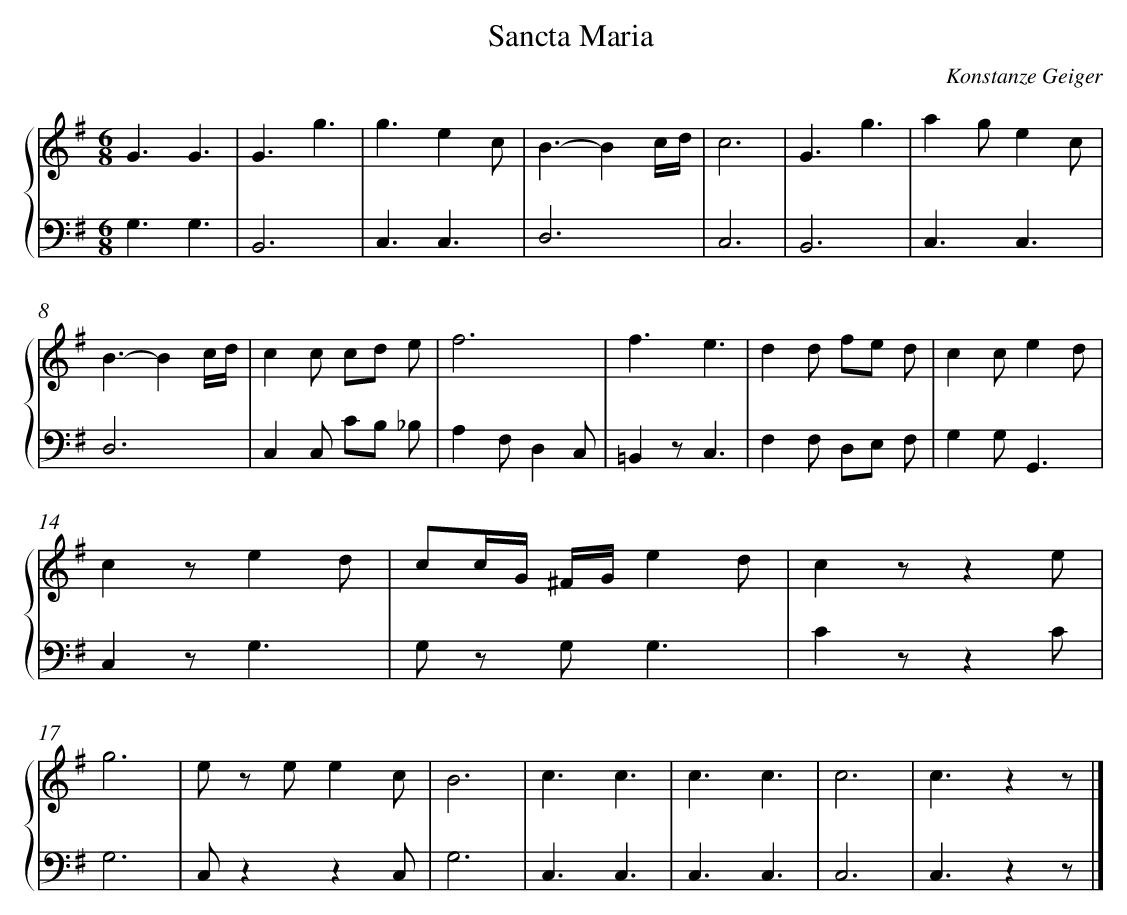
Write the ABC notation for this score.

X:1
T: Sancta Maria
C: Konstanze Geiger
L: 1/4
M: 6/8
%%staves {1 2}
V: 1
V: 2 clef=bass
K: G
[V:1] G3/G3/ |
[V:2] G,3/G,3/ |
[V:1] G3/g3/ |
[V:2] B,,3 |
[V:1] g3/ec/ |
[V:2] C,3/C,3/ |
[V:1] B3/-Bc//d// |
[V:2] D,3 |
[V:1] c3 |
[V:2] C,3 |
[V:1] G3/g3/ |
[V:2] B,,3 |
[V:1] ag/ec/ |
[V:2] C,3/C,3/ |
[V:1] B3/-Bc//d// |
[V:2] D,3 |
[V:1] cc/ c/d/ e/ |
[V:2] C,C,/ C/B,/ _B,/ |
[V:1] f3 |
[V:2] A,F,/D,C,/ |
[V:1] f3/e3/ |
[V:2] =B,,z/C,3/ |
[V:1] dd/ f/e/ d/ |
[V:2] F,F,/ D,/E,/ F,/ |
[V:1] cc/ed/ |
[V:2] G,G,/G,,3/ |
[V:1] cz/ed/ |
[V:2] C,z/G,3/ |
[V:1] c/c//G// ^F//G//ed/ |
[V:2] G,/ z/ G,/G,3/ |
[V:1] cz/ze/ |
[V:2] Cz/zC/ |
[V:1] g3 |
[V:2] G,3 |
[V:1] e/ z/ e/ec/ |
[V:2] C,/zzC,/ |
[V:1] B3 |
[V:2] G,3 |
[V:1] c3/c3/ |
[V:2] C,3/C,3/ |
[V:1] c3/c3/ |
[V:2] C,3/C,3/ |
[V:1] c3 |
[V:2] C,3 |
[V:1] c3/zz/ |]
[V:2] C,3/zz/ |]
